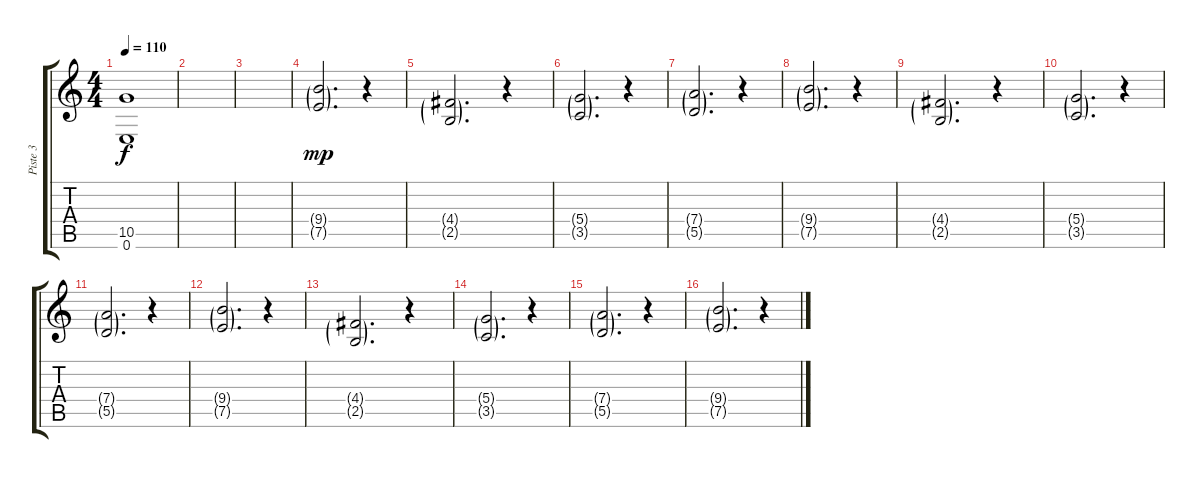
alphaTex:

\track ("Piste 3" "Piste 3") {instrument distortionguitar}
\staff {score tabs}
\tuning (E4 B3 G3 D3 A2 E2) {hide}
\ts (4 4)
\tempo 110
\clef g2
\ks c
(10.5 0.6).1{dy f} |
|
|
(9.4{g} 7.5{g}).2{d dy mp} r.4 |
(4.4{g} 2.5{g}).2{d} r.4 |
(5.4{g} 3.5{g}).2{d} r.4 |
(7.4{g} 5.5{g}).2{d} r.4 |
(9.4{g} 7.5{g}).2{d} r.4 |
(4.4{g} 2.5{g}).2{d} r.4 |
(5.4{g} 3.5{g}).2{d} r.4 |
(7.4{g} 5.5{g}).2{d} r.4 |
(9.4{g} 7.5{g}).2{d} r.4 |
(4.4{g} 2.5{g}).2{d} r.4 |
(5.4{g} 3.5{g}).2{d} r.4 |
(7.4{g} 5.5{g}).2{d} r.4 |
(9.4{g} 7.5{g}).2{d} r.4
